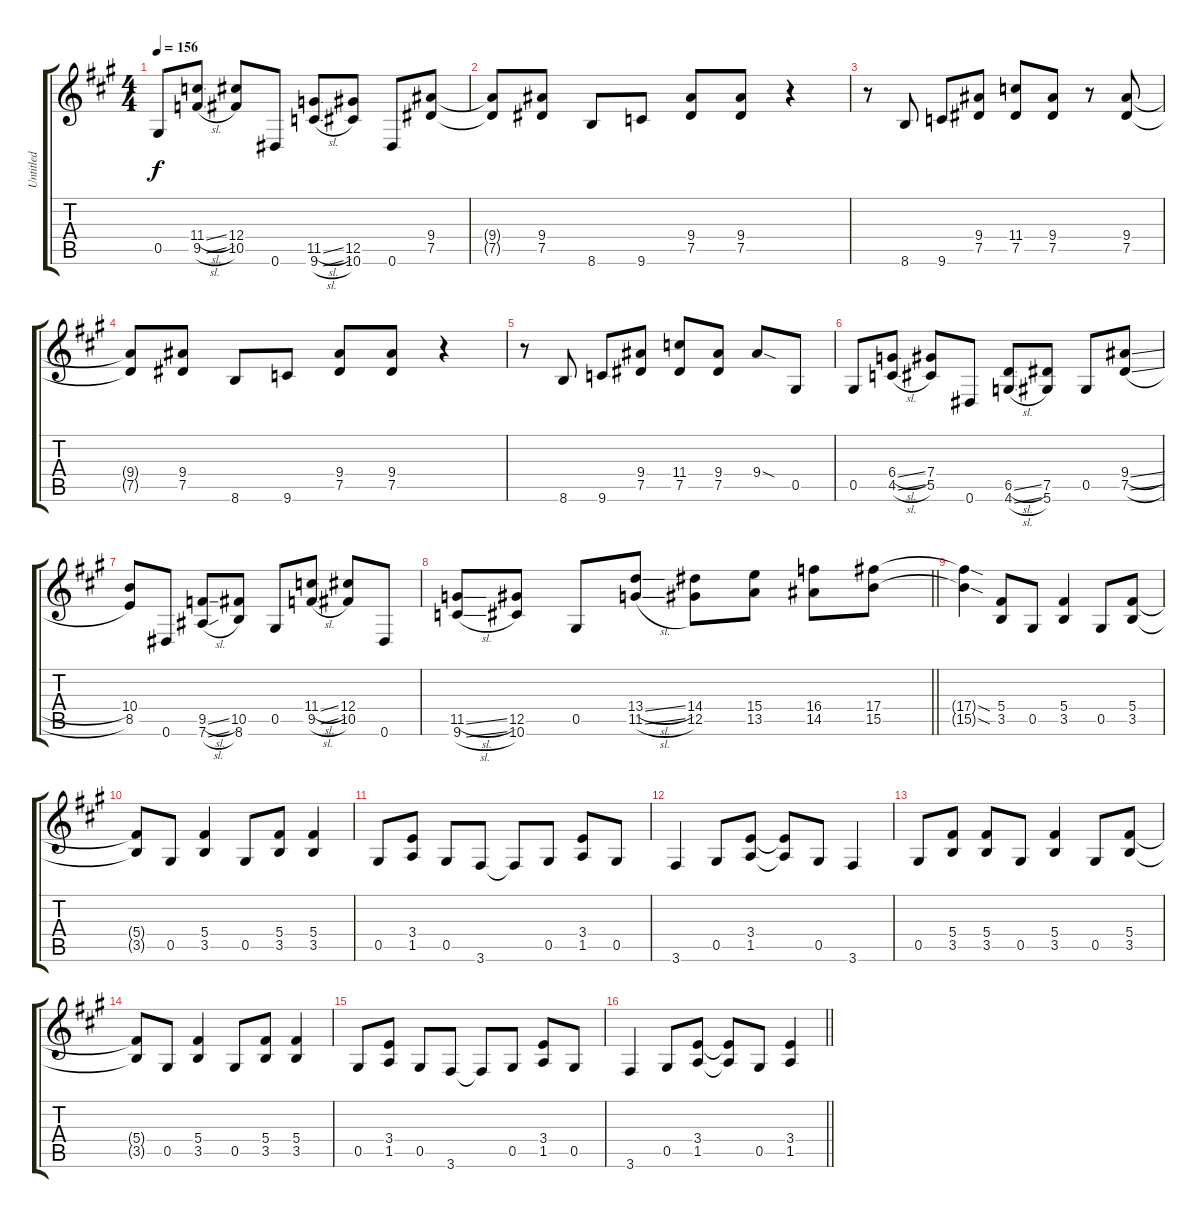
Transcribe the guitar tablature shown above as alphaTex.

\track ("Untitled" "Untitled") {instrument distortionguitar}
\staff {score tabs}
\tuning (Eb4 Bb3 Gb3 Db3 Ab2 Eb2) {hide}
\ts (4 4)
\tempo 156
\clef g2
\ks a
0.5.8{dy f} (11.4{sl} 9.5{sl}).8 (12.4 10.5).8 0.6.8 (11.5{sl} 9.6{sl}).8 (12.5 10.6).8 0.6.8 (9.4 7.5).8 |
(9.4{t} 7.5{t}).8 (9.4 7.5).8 8.6.8 9.6.8 (9.4 7.5).8 (9.4 7.5).8 r.4 |
r.8 8.6.8 9.6.8 (9.4 7.5).8 (11.4 7.5).8 (9.4 7.5).8 r.8 (9.4 7.5).8 |
(9.4{t} 7.5{t}).8 (9.4 7.5).8 8.6.8 9.6.8 (9.4 7.5).8 (9.4 7.5).8 r.4 |
r.8 8.6.8 9.6.8 (9.4 7.5).8 (11.4 7.5).8 (9.4 7.5).8 9.4{sod}.8 0.5.8 |
0.5.8 (6.4{sl} 4.5{sl}).8 (7.4 5.5).8 0.6.8 (6.5{sl} 4.6{sl}).8 (7.5 5.6).8 0.5.8 (9.4{sl} 7.5{sl}).8 |
(10.4 8.5).8 0.6.8 (9.5{sl} 7.6{sl}).8 (10.5 8.6).8 0.5.8 (11.4{sl} 9.5{sl}).8 (12.4 10.5).8 0.6.8 |
\barLineRight lightlight
(11.5{sl} 9.6{sl}).8 (12.5 10.6).8 0.5.8 (13.4{sl} 11.5{sl}).8 (14.4 12.5).8 (15.4 13.5).8 (16.4 14.5).8 (17.4 15.5).8 |
(17.4{sod t} 15.5{sod t}).4 (5.4 3.5).8 0.5.8 (5.4 3.5).4 0.5.8 (5.4 3.5).8 |
(5.4{t} 3.5{t}).8 0.5.8 (5.4 3.5).4 0.5.8 (5.4 3.5).8 (5.4 3.5).4 |
0.5.8 (3.4 1.5).8 0.5.8 3.6.8 3.6{t}.8 0.5.8 (3.4 1.5).8 0.5.8 |
3.6.4 0.5.8 (3.4 1.5).8 (3.4{t} 1.5{t}).8 0.5.8 3.6.4 |
0.5.8 (5.4 3.5).8 (5.4 3.5).8 0.5.8 (5.4 3.5).4 0.5.8 (5.4 3.5).8 |
(5.4{t} 3.5{t}).8 0.5.8 (5.4 3.5).4 0.5.8 (5.4 3.5).8 (5.4 3.5).4 |
0.5.8 (3.4 1.5).8 0.5.8 3.6.8 3.6{t}.8 0.5.8 (3.4 1.5).8 0.5.8 |
\barLineRight lightlight
3.6.4 0.5.8 (3.4 1.5).8 (3.4{t} 1.5{t}).8 0.5.8 (3.4 1.5).4
